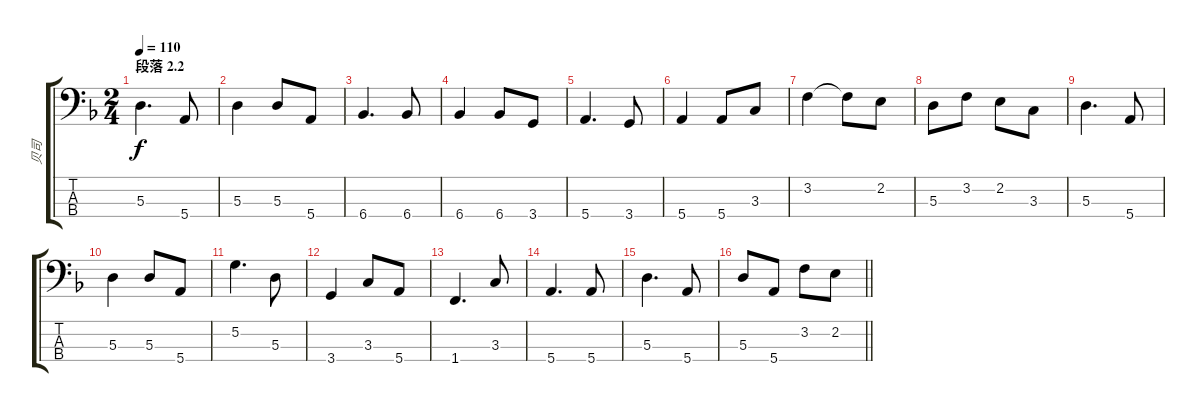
\track ("贝司" "贝司") {instrument electricbassfinger}
\staff {score tabs}
\tuning (G2 D2 A1 E1) {hide}
\ts (2 4)
\section ("" "段落 2.2")
\tempo 110
\clef f4
\ks dminor
5.3.4{d dy f} 5.4.8 |
5.3.4 5.3.8 5.4.8 |
6.4.4{d} 6.4.8 |
6.4.4 6.4.8 3.4.8 |
5.4.4{d} 3.4.8 |
5.4.4 5.4.8 3.3.8 |
3.2.4 3.2{t}.8 2.2.8 |
5.3.8 3.2.8 2.2.8 3.3.8 |
5.3.4{d} 5.4.8 |
5.3.4 5.3.8 5.4.8 |
5.2.4{d} 5.3.8 |
3.4.4 3.3.8 5.4.8 |
1.4.4{d} 3.3.8 |
5.4.4{d} 5.4.8 |
5.3.4{d} 5.4.8 |
\barLineRight lightlight
5.3.8 5.4.8 3.2.8 2.2.8
